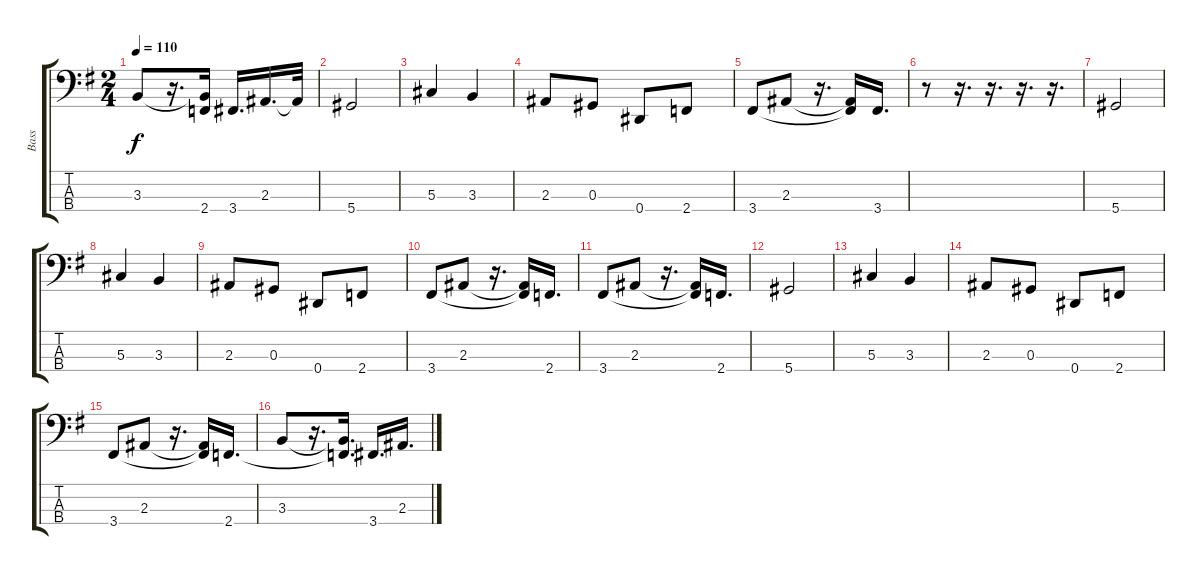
\track ("Bass" "Bass") {instrument slapbass2}
\staff {score tabs}
\tuning (Gb2 Db2 Ab1 Eb1) {hide}
\ts (2 4)
\tempo 110
\clef f4
\ks g
3.3.8{dy f} r.16{d} (3.3{t} 2.4{t}).16 3.4.16{d} 2.3.16{d} 2.3{t}.32 |
5.4.2 |
5.3.4 3.3.4 |
2.3.8 0.3.8 0.4.8 2.4.8 |
3.4.8 2.3.8 r.16{d} (2.3{t} 3.4{t}).16 3.4.16{d} |
r.8 r.16{d} r.16{d} r.16{d} r.16{d} |
5.4.2 |
5.3.4 3.3.4 |
2.3.8 0.3.8 0.4.8 2.4.8 |
3.4.8 2.3.8 r.16{d} (2.3{t} 3.4{t}).16 2.4.16{d} |
3.4.8 2.3.8 r.16{d} (2.3{t} 3.4{t}).16 2.4.16{d} |
5.4.2 |
5.3.4 3.3.4 |
2.3.8 0.3.8 0.4.8 2.4.8 |
3.4.8 2.3.8 r.16{d} (2.3{t} 3.4{t}).16 2.4.16{d} |
3.3.8 r.16{d} (3.3{t} 2.4{t}).16{d} 3.4.16{d} 2.3.16{d}
